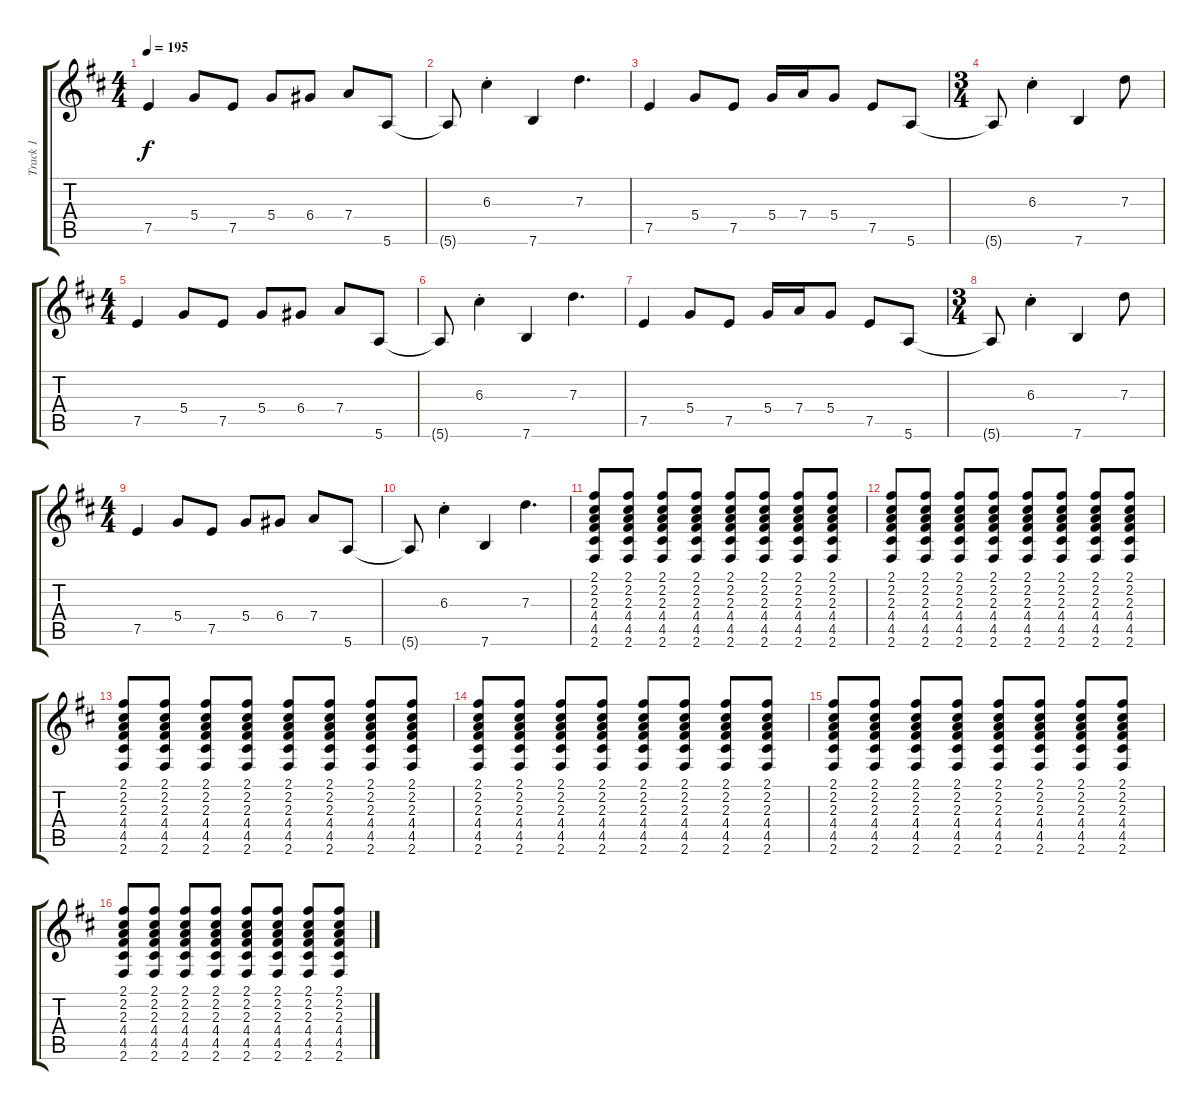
\track ("Track 1" "Track 1") {instrument overdrivenguitar}
\staff {score tabs}
\tuning (E4 B3 G3 D3 A2 E2) {hide}
\ts (4 4)
\tempo 195
\clef g2
\ks d
7.5.4{dy f} 5.4.8 7.5.8 5.4.8 6.4.8 7.4.8 5.6.8 |
5.6{t}.8 6.3{st}.4 7.6.4 7.3.4{d} |
7.5.4 5.4.8 7.5.8 5.4.16 7.4.16 5.4.8 7.5.8 5.6.8 |
\ts (3 4)
5.6{t}.8 6.3{st}.4 7.6.4 7.3.8 |
\ts (4 4)
7.5.4 5.4.8 7.5.8 5.4.8 6.4.8 7.4.8 5.6.8 |
5.6{t}.8 6.3{st}.4 7.6.4 7.3.4{d} |
7.5.4 5.4.8 7.5.8 5.4.16 7.4.16 5.4.8 7.5.8 5.6.8 |
\ts (3 4)
5.6{t}.8 6.3{st}.4 7.6.4 7.3.8 |
\ts (4 4)
7.5.4 5.4.8 7.5.8 5.4.8 6.4.8 7.4.8 5.6.8 |
5.6{t}.8 6.3{st}.4 7.6.4 7.3.4{d} |
(2.1 2.2 2.3 4.4 4.5 2.6).8 (2.1 2.2 2.3 4.4 4.5 2.6).8 (2.1 2.2 2.3 4.4 4.5 2.6).8 (2.1 2.2 2.3 4.4 4.5 2.6).8 (2.1 2.2 2.3 4.4 4.5 2.6).8 (2.1 2.2 2.3 4.4 4.5 2.6).8 (2.1 2.2 2.3 4.4 4.5 2.6).8 (2.1 2.2 2.3 4.4 4.5 2.6).8 |
(2.1 2.2 2.3 4.4 4.5 2.6).8 (2.1 2.2 2.3 4.4 4.5 2.6).8 (2.1 2.2 2.3 4.4 4.5 2.6).8 (2.1 2.2 2.3 4.4 4.5 2.6).8 (2.1 2.2 2.3 4.4 4.5 2.6).8 (2.1 2.2 2.3 4.4 4.5 2.6).8 (2.1 2.2 2.3 4.4 4.5 2.6).8 (2.1 2.2 2.3 4.4 4.5 2.6).8 |
(2.1 2.2 2.3 4.4 4.5 2.6).8 (2.1 2.2 2.3 4.4 4.5 2.6).8 (2.1 2.2 2.3 4.4 4.5 2.6).8 (2.1 2.2 2.3 4.4 4.5 2.6).8 (2.1 2.2 2.3 4.4 4.5 2.6).8 (2.1 2.2 2.3 4.4 4.5 2.6).8 (2.1 2.2 2.3 4.4 4.5 2.6).8 (2.1 2.2 2.3 4.4 4.5 2.6).8 |
(2.1 2.2 2.3 4.4 4.5 2.6).8 (2.1 2.2 2.3 4.4 4.5 2.6).8 (2.1 2.2 2.3 4.4 4.5 2.6).8 (2.1 2.2 2.3 4.4 4.5 2.6).8 (2.1 2.2 2.3 4.4 4.5 2.6).8 (2.1 2.2 2.3 4.4 4.5 2.6).8 (2.1 2.2 2.3 4.4 4.5 2.6).8 (2.1 2.2 2.3 4.4 4.5 2.6).8 |
(2.1 2.2 2.3 4.4 4.5 2.6).8 (2.1 2.2 2.3 4.4 4.5 2.6).8 (2.1 2.2 2.3 4.4 4.5 2.6).8 (2.1 2.2 2.3 4.4 4.5 2.6).8 (2.1 2.2 2.3 4.4 4.5 2.6).8 (2.1 2.2 2.3 4.4 4.5 2.6).8 (2.1 2.2 2.3 4.4 4.5 2.6).8 (2.1 2.2 2.3 4.4 4.5 2.6).8 |
(2.1 2.2 2.3 4.4 4.5 2.6).8 (2.1 2.2 2.3 4.4 4.5 2.6).8 (2.1 2.2 2.3 4.4 4.5 2.6).8 (2.1 2.2 2.3 4.4 4.5 2.6).8 (2.1 2.2 2.3 4.4 4.5 2.6).8 (2.1 2.2 2.3 4.4 4.5 2.6).8 (2.1 2.2 2.3 4.4 4.5 2.6).8 (2.1 2.2 2.3 4.4 4.5 2.6).8
